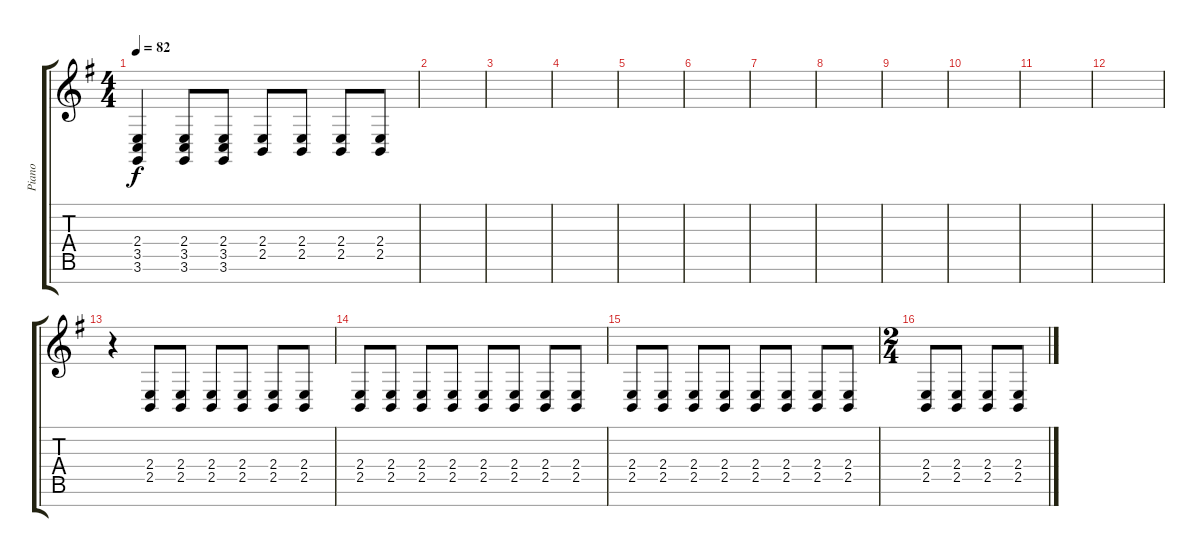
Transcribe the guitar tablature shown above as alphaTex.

\track ("Piano" "Piano") {instrument brightacousticpiano}
\staff {score tabs}
\tuning (E4 B3 G3 D3 A2 E2 B1) {hide}
\ts (4 4)
\tempo 82
\clef g2
\ks g
(2.4 3.5 3.6).4{dy f} (2.4 3.5 3.6).8 (2.4 3.5 3.6).8 (2.4 2.5).8 (2.4 2.5).8 (2.4 2.5).8 (2.4 2.5).8 |
|
|
|
|
|
|
|
|
|
|
|
r.4 (2.4 2.5).8 (2.4 2.5).8 (2.4 2.5).8 (2.4 2.5).8 (2.4 2.5).8 (2.4 2.5).8 |
(2.4 2.5).8 (2.4 2.5).8 (2.4 2.5).8 (2.4 2.5).8 (2.4 2.5).8 (2.4 2.5).8 (2.4 2.5).8 (2.4 2.5).8 |
(2.4 2.5).8 (2.4 2.5).8 (2.4 2.5).8 (2.4 2.5).8 (2.4 2.5).8 (2.4 2.5).8 (2.4 2.5).8 (2.4 2.5).8 |
\ts (2 4)
(2.4 2.5).8 (2.4 2.5).8 (2.4 2.5).8 (2.4 2.5).8
